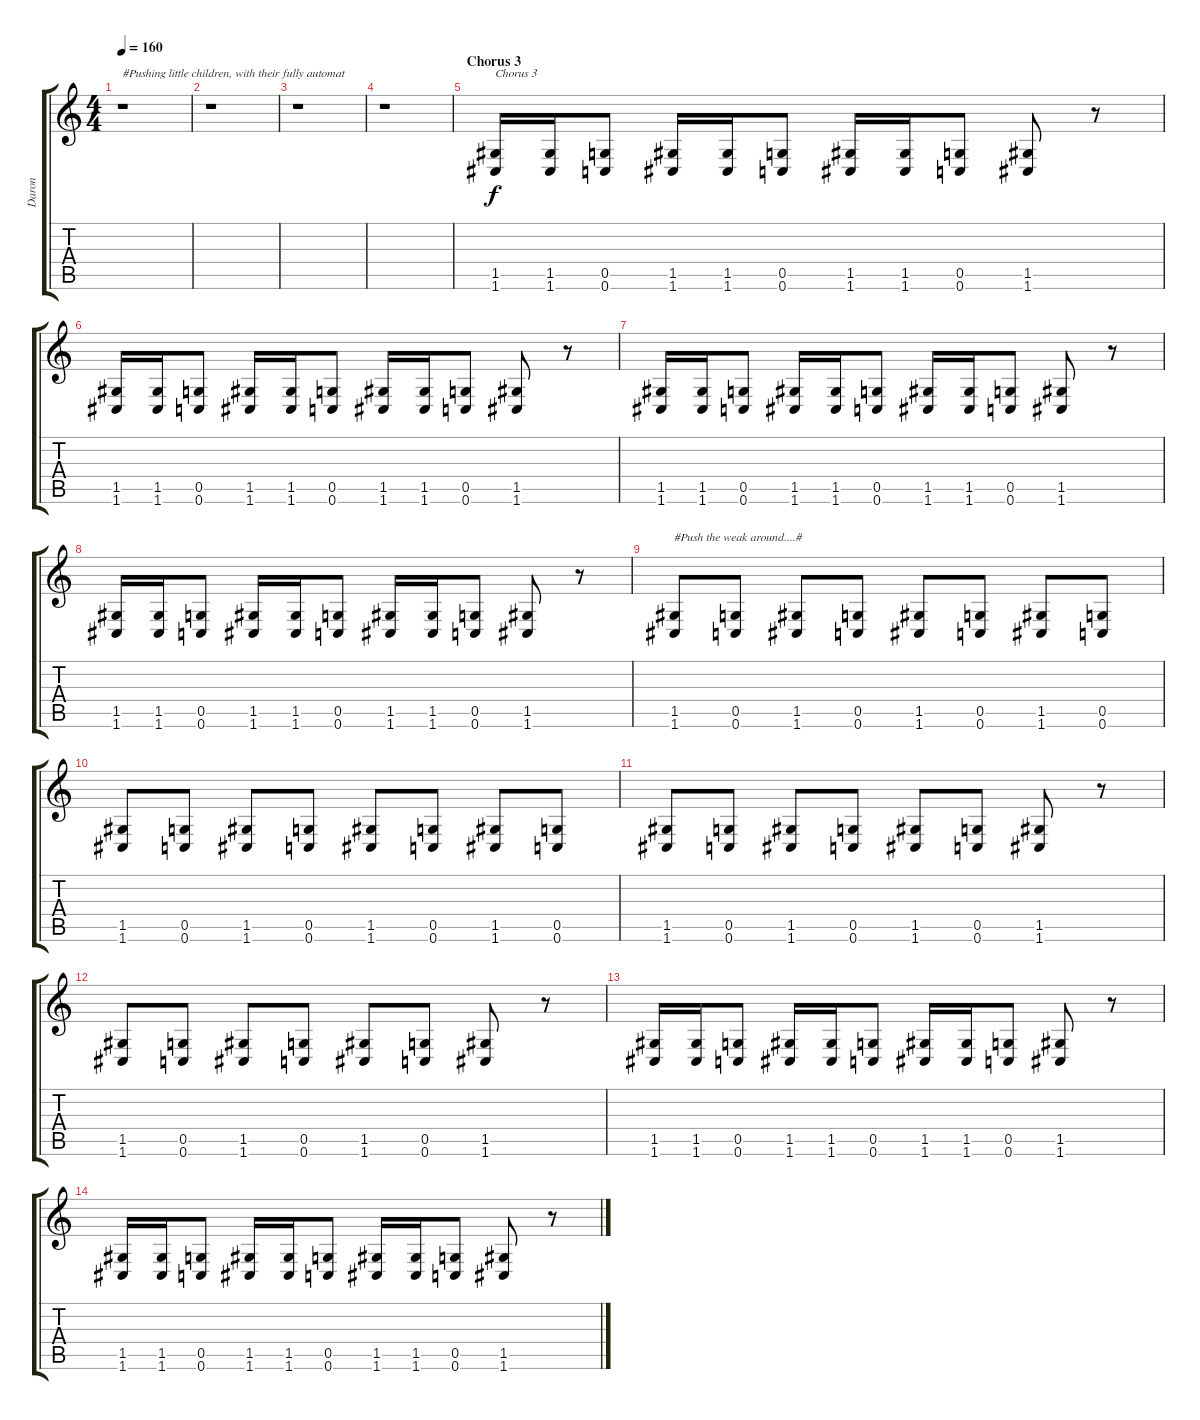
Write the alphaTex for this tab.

\track ("Daron" "Daron") {instrument distortionguitar}
\staff {score tabs}
\tuning (D4 A3 F3 C3 G2 C2) {hide}
\ts (4 4)
\tempo 160
\clef g2
\ks c
r.1{txt "#Pushing little children, with their fully automat" dy fff} |
r.1 |
r.1 |
r.1 |
\section ("" "Chorus 3")
(1.5 1.6).16{txt "Chorus 3" dy f} (1.5 1.6).16 (0.5 0.6).8 (1.5 1.6).16 (1.5 1.6).16 (0.5 0.6).8 (1.5 1.6).16 (1.5 1.6).16 (0.5 0.6).8 (1.5 1.6).8 r.8 |
(1.5 1.6).16 (1.5 1.6).16 (0.5 0.6).8 (1.5 1.6).16 (1.5 1.6).16 (0.5 0.6).8 (1.5 1.6).16 (1.5 1.6).16 (0.5 0.6).8 (1.5 1.6).8 r.8 |
(1.5 1.6).16 (1.5 1.6).16 (0.5 0.6).8 (1.5 1.6).16 (1.5 1.6).16 (0.5 0.6).8 (1.5 1.6).16 (1.5 1.6).16 (0.5 0.6).8 (1.5 1.6).8 r.8 |
(1.5 1.6).16 (1.5 1.6).16 (0.5 0.6).8 (1.5 1.6).16 (1.5 1.6).16 (0.5 0.6).8 (1.5 1.6).16 (1.5 1.6).16 (0.5 0.6).8 (1.5 1.6).8 r.8 |
(1.5 1.6).8{txt "#Push the weak around....#"} (0.5 0.6).8 (1.5 1.6).8 (0.5 0.6).8 (1.5 1.6).8 (0.5 0.6).8 (1.5 1.6).8 (0.5 0.6).8 |
(1.5 1.6).8 (0.5 0.6).8 (1.5 1.6).8 (0.5 0.6).8 (1.5 1.6).8 (0.5 0.6).8 (1.5 1.6).8 (0.5 0.6).8 |
(1.5 1.6).8 (0.5 0.6).8 (1.5 1.6).8 (0.5 0.6).8 (1.5 1.6).8 (0.5 0.6).8 (1.5 1.6).8 r.8 |
(1.5 1.6).8 (0.5 0.6).8 (1.5 1.6).8 (0.5 0.6).8 (1.5 1.6).8 (0.5 0.6).8 (1.5 1.6).8 r.8 |
(1.5 1.6).16 (1.5 1.6).16 (0.5 0.6).8 (1.5 1.6).16 (1.5 1.6).16 (0.5 0.6).8 (1.5 1.6).16 (1.5 1.6).16 (0.5 0.6).8 (1.5 1.6).8 r.8 |
(1.5 1.6).16 (1.5 1.6).16 (0.5 0.6).8 (1.5 1.6).16 (1.5 1.6).16 (0.5 0.6).8 (1.5 1.6).16 (1.5 1.6).16 (0.5 0.6).8 (1.5 1.6).8 r.8
